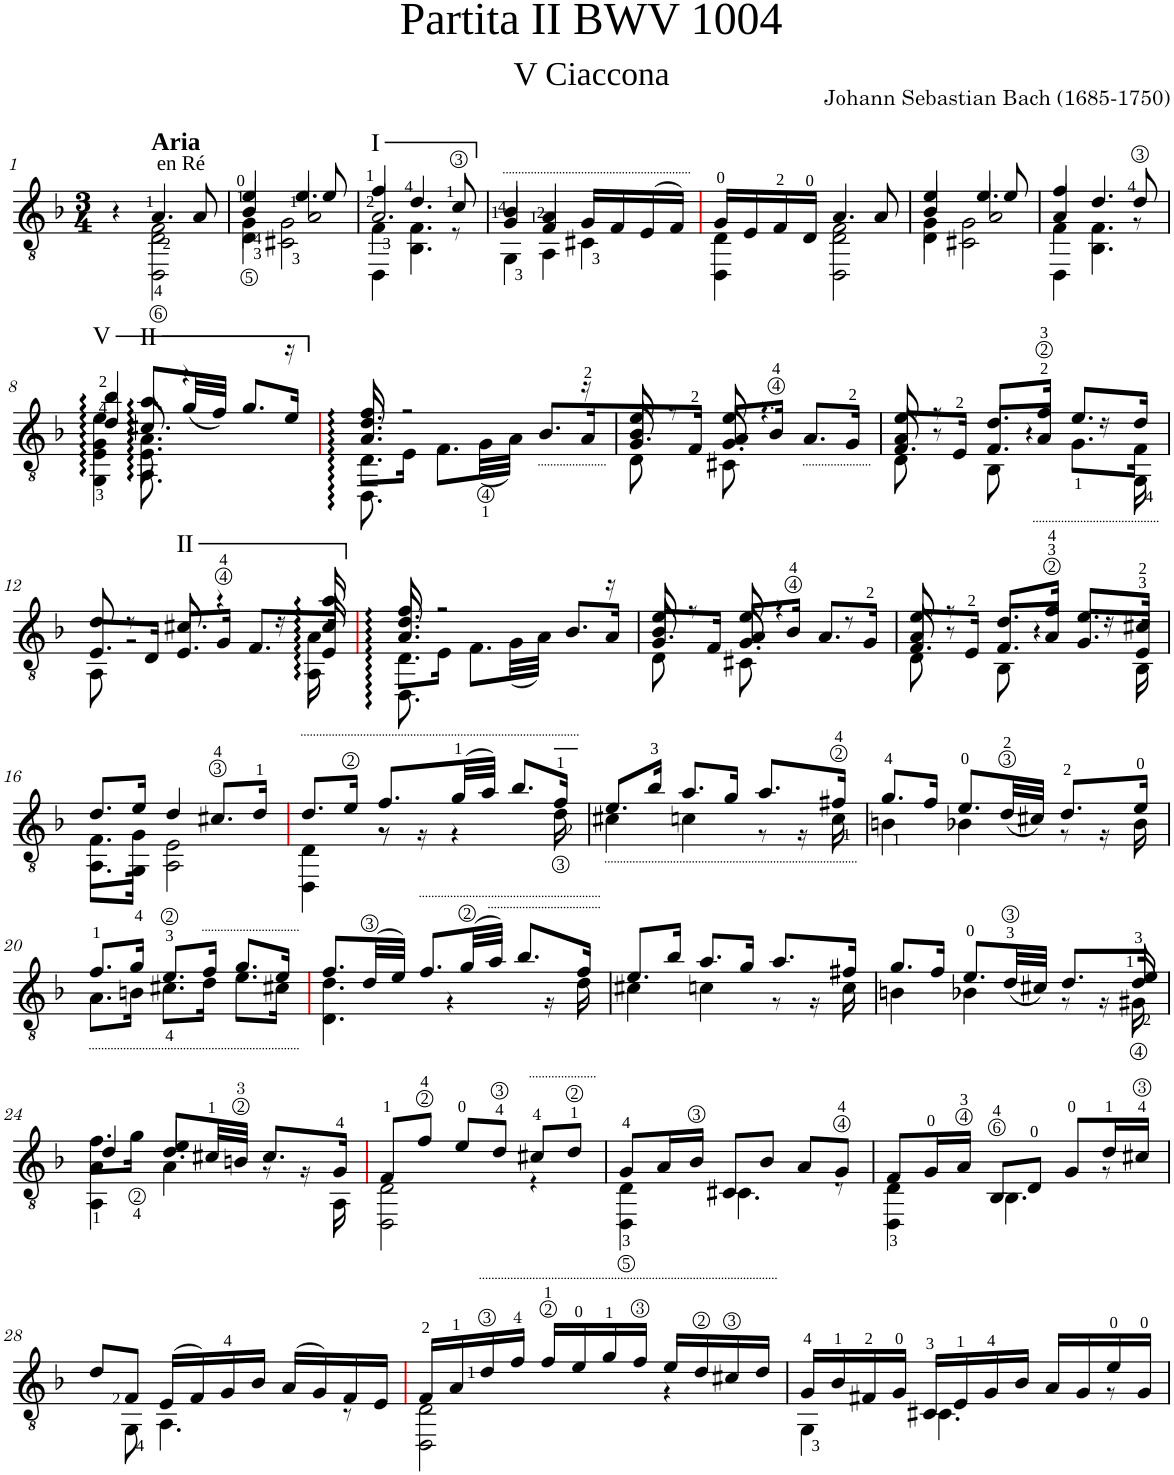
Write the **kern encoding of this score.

**kern
*part1
*staff1
*I"Guitar
*clefGv2
*k[b-]
*M3/4
=1
*^
*	*^
4r	4ryy	4ryy
!LO:TX:a:t=en Ré	!	!
!LO:TX:a:B:t=Aria	!	!
4.A/	2DD\ 2D\	2F\
8A/	.	.
=2	=2	=2
*	*	*^
4B-/	4D\	4G\	4e/
2A/	2C#X\	2G\	4.e/
.	.	.	8e/
=3	=3	=3	=3
!LO:TX:a:t=I	!	!	!
2.A/	4DD\	4F\	4f/
.	4.BB-\	4.F\	4.d/
.	8r	8ryy	8c/
*	*	*v	*v
=4	=4	=4
4G/	4GG\	4B-/
4F/	4AA\	4A/
16G/LL	4C#X\	4ryy
16F/	.	.
(16E/	.	.
16F/JJ)	.	.
=5	=5	=5
16G/LL	4DD\ 4D\	4ryy
16E/	.	.
16F/	.	.
16D/JJ	.	.
4.A/	2DD\ 2D\	2F\
8A/	.	.
=6	=6	=6
*	*	*^
4B-/	4D\	4G\	4e/
2A/	2C#X\	2G\	4.e/
.	.	.	8e/
=7	=7	=7	=7
4A/	4DD\	4F\	4f/
4.d/	4.BB-\	4.F\	2ryy
8d/	8r	8ryy	.
!!LO:LB:g=z	!!	!!	!!
=8	=8	=8	=8
!LO:TX:a:t=V	!	!	!
4d/	4GG\ 4G\	4E\ 4e\	4b-::/
!LO:TX:a:t=II	!	!	!
8.c#X/	8.AA\ 8.A\	8.E\	8.a::/L
4r	4ryy	4ryy	(<32g/LL
.	.	.	32f/JJJ)
.	.	.	8.g/L
16r	16ryy	16ryy	16e/Jk
=9	=9	=9	=9
8.A/ 8.d/	8.DD\	8.D\L	8.f::/
2r	2ryy	16E\Jk	2ryy
.	.	8.F\L	.
.	.	(32G\LL	.
.	.	32A\JJJ)	.
.	.	8.B-/L	.
16r	16ryy	16A/K	16ryy
=10	=10	=10	=10
8B-/	8D\	8.G/	8e/
8r	8ryy	.	8ryy
.	.	16F/Jk	.
8A/	8C#X\	8.G/L	8e/
4.r	4.ryy	.	4.ryy
.	.	16B-/Jk	.
.	.	8.A/L	.
.	.	16G/Jk	.
=11	=11	=11	=11
8A/	8D\	8.F/L	8e/
8r	8r	.	2ryy
.	.	16E/Jk	.
8.d/L	8BB-\	8.F/L	.
.	4r	.	.
16f/Jk	.	16A/Jk	.
8.e/L	.	8.G\L	.
.	16r	.	8ryy
16d/Jk	16GG\	16F\Jk	.
!!LO:LB:g=z	!!	!!	!!
=12	=12	=12	=12
8d/	8AA\	8.E/L	8.ryy
8r	2r	.	.
*	*	*v	*v
.	.	16D/Jk
!LO:TX:a:t=II	!	!
8.c#X/	.	8.E/L
4r	.	16G/Jk
.	.	8.F/L
.	16r	.
*	*	*^
16c#/	16AA\ 16A\	16E/Jk	16a::/
=13	=13	=13	=13
8.A/ 8.d/	8.DD\	8.D\L	8.f::/
2r	2ryy	16E\Jk	2ryy
.	.	8.F\L	.
.	.	(32G\LL	.
.	.	32A\JJJ)	.
.	.	8.B-/L	.
16r	16ryy	16A/Jk	16ryy
=14	=14	=14	=14
8B-/	8D\	8.G/L	8e/
8r	8ryy	.	8ryy
.	.	16F/Jk	.
8A/	8C#X\	8.G/L	8e/
4r	4.ryy	.	4.ryy
.	.	16B-/Jk	.
.	.	8.A/L	.
8r	.	.	.
.	.	16G/Jk	.
=15	=15	=15	=15
8A/	8D\	8.F/L	8e/
8r	8r	.	2ryy
.	.	16E/Jk	.
8.d/L	8BB-\	8.F/L	.
.	4r	.	.
16f/Jk	.	16A/Jk	.
8.e/L	.	8.G/L	.
.	16r	.	8ryy
16c#X/Jk	16BB-\	16E/Jk	.
*	*	*v	*v
!!LO:LB:g=z
=16	=16	=16
8.d/L	8.AA\L	8.F\L
16e/Jk	16GG\Jk	16G\Jk
4d/	2AA\	2E\
8.c#X/L	.	.
16d/Jk	.	.
*	*v	*v
=17	=17
8.d/L	4DD\ 4D\
16e/Jk	.
8.f/L	8r
.	16r
(32g/LL	4r
32a/JJJ)	.
8.b-/L	.
16f/Jk	16d\
=18	=18
8.e/L	4c#X\
16b-/Jk	.
8.a/L	4cn\
16g/Jk	.
8.a/L	8r
.	16r
16f#X/Jk	16c\
=19	=19
8.g/L	4Bn\
16f/Jk	.
8.e/L	4B-X\
(<32d/LL	.
32c#X/JJJ)	.
8.d/L	8r
.	16r
16e/Jk	16B-\
!!LO:LB:g=z	!!
=20	=20
8.f/L	8.A\L
16g/Jk	16Bn\Jk
8.e/L	8.c#X\L
16f/Jk	16d\Jk
8.g/L	8.e\L
16e/Jk	16c#X\Jk
=21	=21
8.f/L	4.D\ 4.d\
(32d/LL	.
32e/JJJ)	.
8.f/L	.
.	4r
(32g/LL	.
32a/JJJ)	.
8.b-/L	.
.	16r
16f/Jk	16d\
=22	=22
8.e/L	4c#X\
16b-/Jk	.
8.a/L	4cn\
16g/Jk	.
8.a/L	8r
.	16r
16f#X/Jk	16c\
=23	=23
*	*^
8.g/L	4Bn\	8.ryy
*	*v	*v
16f/Jk	.
8.e/L	4B-X\
(<32d/LL	.
32c#X/JJJ)	.
8.d/L	8r
.	16r
*	*^
16d/Jk	16G#X\	16e/
!!LO:LB:g=z	!!	!!
=24	=24	=24
4d/	4AA\ 4A\	8.f\L
.	.	16g\Jk
8.d/L	4A\	4e/
32c#X/LL	.	.
32Bn/JJJ	.	.
8.c#/L	8r	4ryy
.	16r	.
16G/Jk	16AA\	.
*	*v	*v
=25	=25
8F/L	2DD\ 2D\
8f/J	.
8e/L	.
8d/J	.
8c#X/L	4r
8d/J	.
=26	=26
8G/L	4DD\ 4D\
16A/L	.
16B-/JJ	.
8C#X/L	4.C#X\
8B-/J	.
8A/L	.
8G/J	8r
=27	=27
8F/L	4DD\ 4D\
16G/L	.
16A/JJ	.
8BB-/L	4.BB-\
8D/J	.
8G/L	.
16d/L	8r
16c#X/JJ	.
!!LO:LB:g=z	!!
=28	=28
8d/L	8ryy
8F/J	8GG\
(16E/LL	4.AA\
16F/)	.
16G/	.
16B-/JJ	.
(16A/LL	.
16G/)	.
16F/	8r
16E/JJ	.
=29	=29
16F/LL	2DD\ 2D\
16A/	.
16d/	.
16f/JJ	.
16f/LL	.
16e/	.
16g/	.
16f/JJ	.
16e/LL	4r
16d/	.
16c#X/	.
16d/JJ	.
=30	=30
16G/LL	4GG\
16B-/	.
16F#X/	.
16G/JJ	.
16C#X/LL	4.C#\
16E/	.
16G/	.
16B-/JJ	.
16A/LL	.
16G/	.
16e/	8r
16G/JJ	.
*v	*v
=
*-
